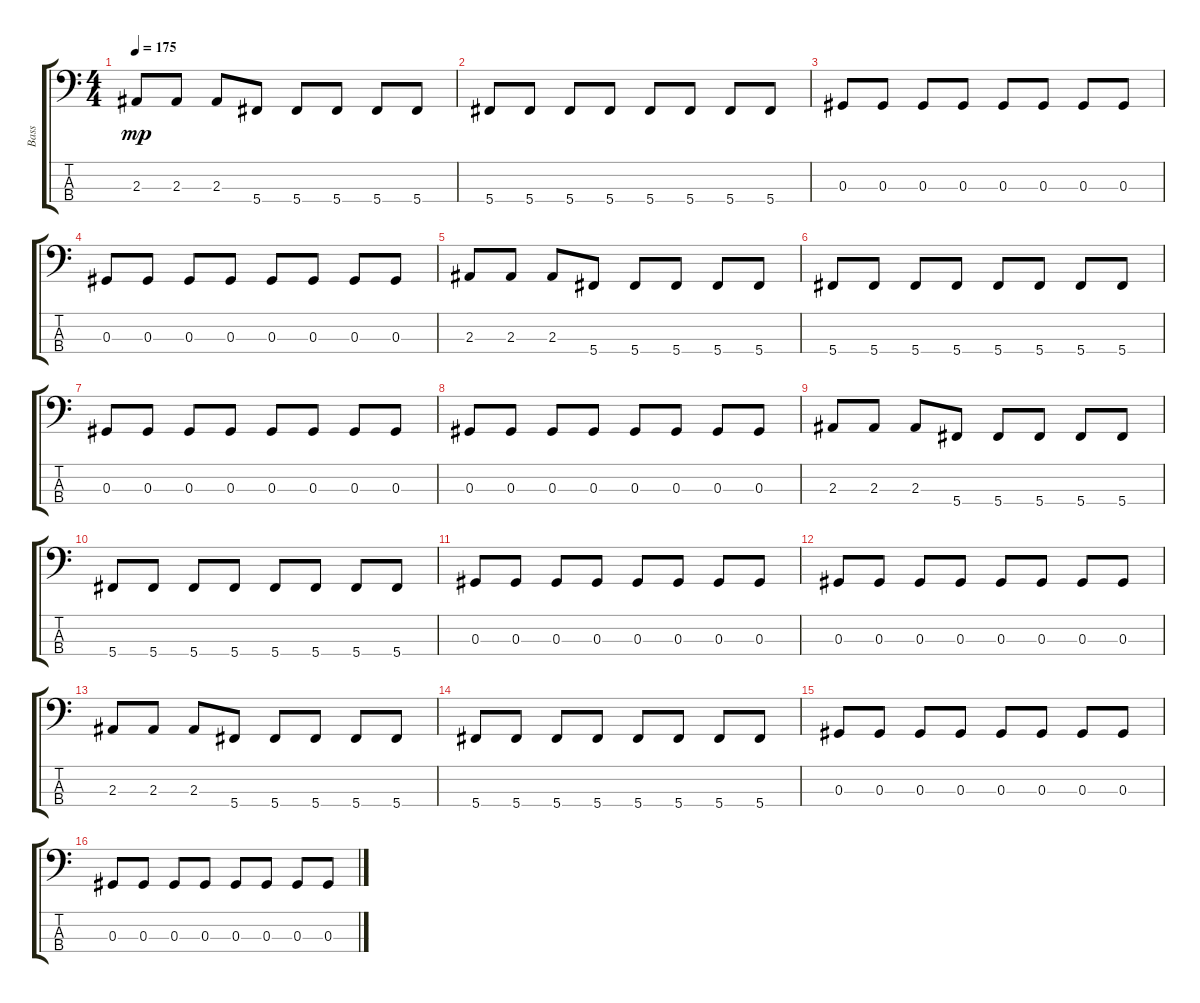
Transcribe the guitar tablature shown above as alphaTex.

\track ("Bass" "Bass") {instrument electricbassfinger}
\staff {score tabs}
\tuning (Gb2 Db2 Ab1 Db1) {hide}
\ts (4 4)
\tempo 175
\clef f4
\ks c
2.3.8{dy mp} 2.3.8 2.3.8 5.4.8 5.4.8 5.4.8 5.4.8 5.4.8 |
5.4.8 5.4.8 5.4.8 5.4.8 5.4.8 5.4.8 5.4.8 5.4.8 |
0.3.8 0.3.8 0.3.8 0.3.8 0.3.8 0.3.8 0.3.8 0.3.8 |
0.3.8 0.3.8 0.3.8 0.3.8 0.3.8 0.3.8 0.3.8 0.3.8 |
2.3.8 2.3.8 2.3.8 5.4.8 5.4.8 5.4.8 5.4.8 5.4.8 |
5.4.8 5.4.8 5.4.8 5.4.8 5.4.8 5.4.8 5.4.8 5.4.8 |
0.3.8 0.3.8 0.3.8 0.3.8 0.3.8 0.3.8 0.3.8 0.3.8 |
0.3.8 0.3.8 0.3.8 0.3.8 0.3.8 0.3.8 0.3.8 0.3.8 |
2.3.8 2.3.8 2.3.8 5.4.8 5.4.8 5.4.8 5.4.8 5.4.8 |
5.4.8 5.4.8 5.4.8 5.4.8 5.4.8 5.4.8 5.4.8 5.4.8 |
0.3.8 0.3.8 0.3.8 0.3.8 0.3.8 0.3.8 0.3.8 0.3.8 |
0.3.8 0.3.8 0.3.8 0.3.8 0.3.8 0.3.8 0.3.8 0.3.8 |
2.3.8 2.3.8 2.3.8 5.4.8 5.4.8 5.4.8 5.4.8 5.4.8 |
5.4.8 5.4.8 5.4.8 5.4.8 5.4.8 5.4.8 5.4.8 5.4.8 |
0.3.8 0.3.8 0.3.8 0.3.8 0.3.8 0.3.8 0.3.8 0.3.8 |
0.3.8 0.3.8 0.3.8 0.3.8 0.3.8 0.3.8 0.3.8 0.3.8
